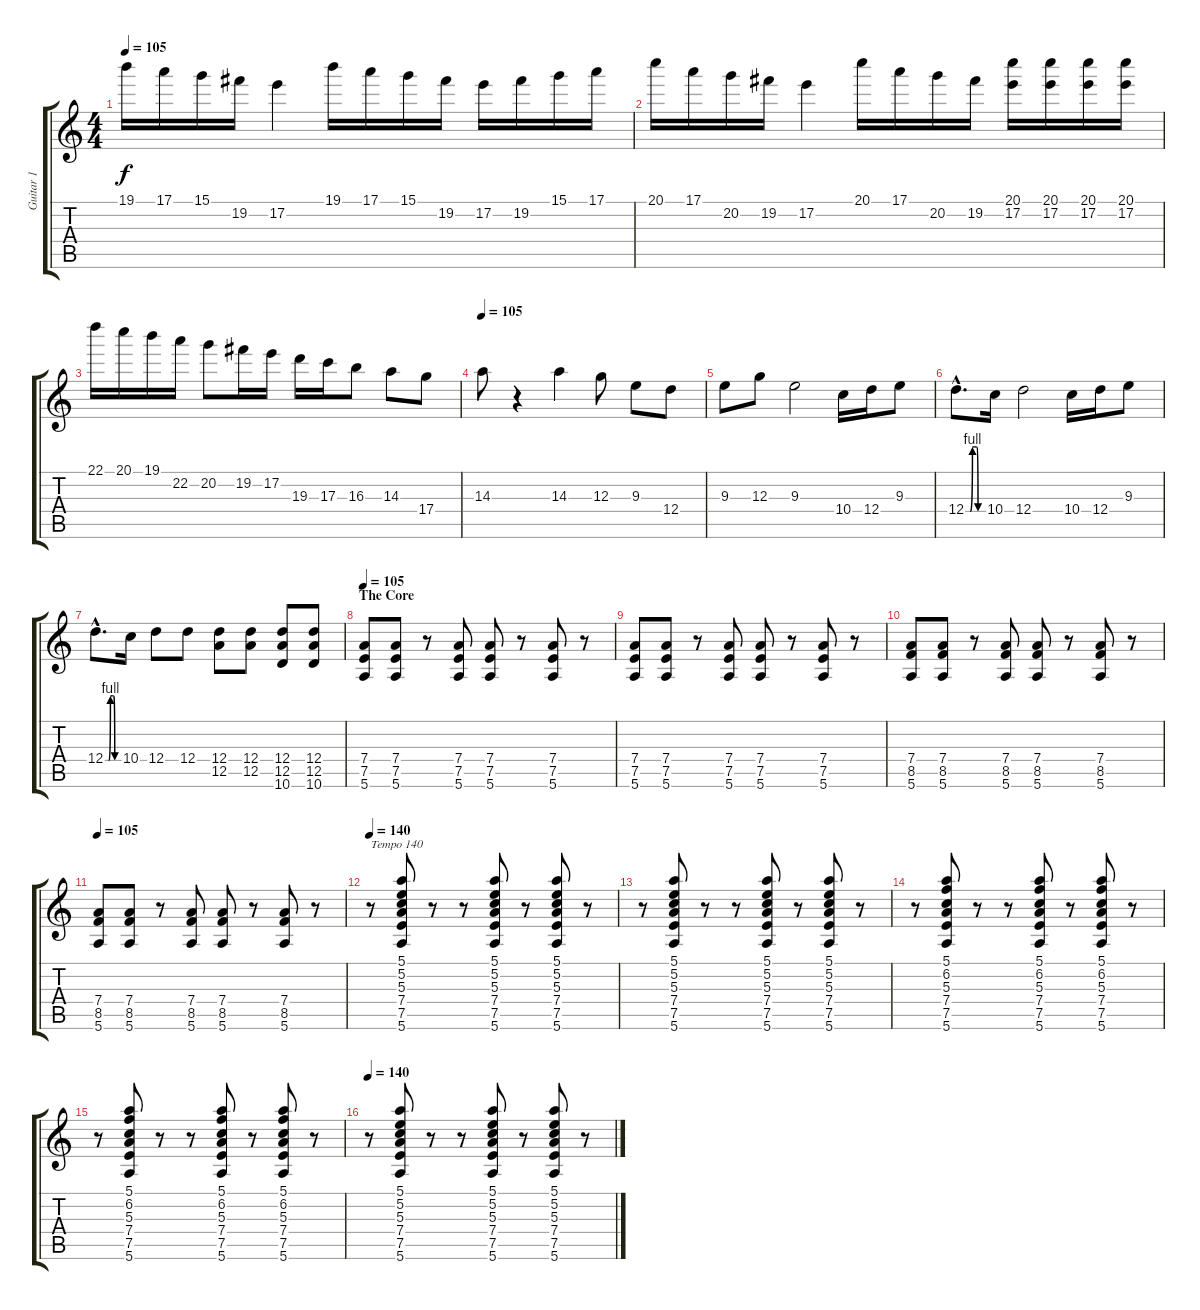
\track ("Guitar 1" "Guitar 1") {instrument overdrivenguitar}
\staff {score tabs}
\tuning (E4 B3 G3 D3 A2 E2) {hide}
\ts (4 4)
\tempo 105
\clef g2
\ks c
19.1.16{dy f} 17.1.16 15.1.16 19.2.16 17.2.4 19.1.16 17.1.16 15.1.16 19.2.16 17.2.16 19.2.16 15.1.16 17.1.16 |
20.1.16 17.1.16 20.2.16 19.2.16 17.2.4 20.1.16 17.1.16 20.2.16 19.2.16 (20.1 17.2).16 (20.1 17.2).16 (20.1 17.2).16 (20.1 17.2).16 |
22.1.16 20.1.16 19.1.16 22.2.16 20.2.8 19.2.16 17.2.16 19.3.16 17.3.16 16.3.8 14.3.8 17.4.8 |
\tempo 105
14.3.8 r.4 14.3.4 12.3.8 9.3.8 12.4.8 |
9.3.8 12.3.8 9.3.2 10.4.16 12.4.16 9.3.8 |
12.4{be (custom 0 0 15 0 23 4 30 4 37 4 42 0 45 0 60 0) hac}.8{d} 10.4.16 12.4.2 10.4.16 12.4.16 9.3.8 |
12.4{be (custom 0 0 15 0 23 4 30 4 37 4 42 0 45 0 60 0) hac}.8{d} 10.4.16 12.4.8 12.4.8 (12.4 12.5).8 (12.4 12.5).8 (12.4 12.5 10.6).8 (12.4 12.5 10.6).8 |
\section ("" "The Core")
\tempo 105
(7.4 7.5 5.6).8 (7.4 7.5 5.6).8 r.8 (7.4 7.5 5.6).8 (7.4 7.5 5.6).8 r.8 (7.4 7.5 5.6).8 r.8 |
(7.4 7.5 5.6).8 (7.4 7.5 5.6).8 r.8 (7.4 7.5 5.6).8 (7.4 7.5 5.6).8 r.8 (7.4 7.5 5.6).8 r.8 |
(7.4 8.5 5.6).8 (7.4 8.5 5.6).8 r.8 (7.4 8.5 5.6).8 (7.4 8.5 5.6).8 r.8 (7.4 8.5 5.6).8 r.8 |
\tempo 105
(7.4 8.5 5.6).8 (7.4 8.5 5.6).8 r.8 (7.4 8.5 5.6).8 (7.4 8.5 5.6).8 r.8 (7.4 8.5 5.6).8 r.8 |
\tempo 140
r.8{txt "Tempo 140"} (5.1 5.2 5.3 7.4 7.5 5.6).8 r.8 r.8 (5.1 5.2 5.3 7.4 7.5 5.6).8 r.8 (5.1 5.2 5.3 7.4 7.5 5.6).8 r.8 |
r.8 (5.1 5.2 5.3 7.4 7.5 5.6).8 r.8 r.8 (5.1 5.2 5.3 7.4 7.5 5.6).8 r.8 (5.1 5.2 5.3 7.4 7.5 5.6).8 r.8 |
r.8 (5.1 6.2 5.3 7.4 7.5 5.6).8 r.8 r.8 (5.1 6.2 5.3 7.4 7.5 5.6).8 r.8 (5.1 6.2 5.3 7.4 7.5 5.6).8 r.8 |
r.8 (5.1 6.2 5.3 7.4 7.5 5.6).8 r.8 r.8 (5.1 6.2 5.3 7.4 7.5 5.6).8 r.8 (5.1 6.2 5.3 7.4 7.5 5.6).8 r.8 |
\tempo 140
r.8 (5.1 5.2 5.3 7.4 7.5 5.6).8 r.8 r.8 (5.1 5.2 5.3 7.4 7.5 5.6).8 r.8 (5.1 5.2 5.3 7.4 7.5 5.6).8 r.8
